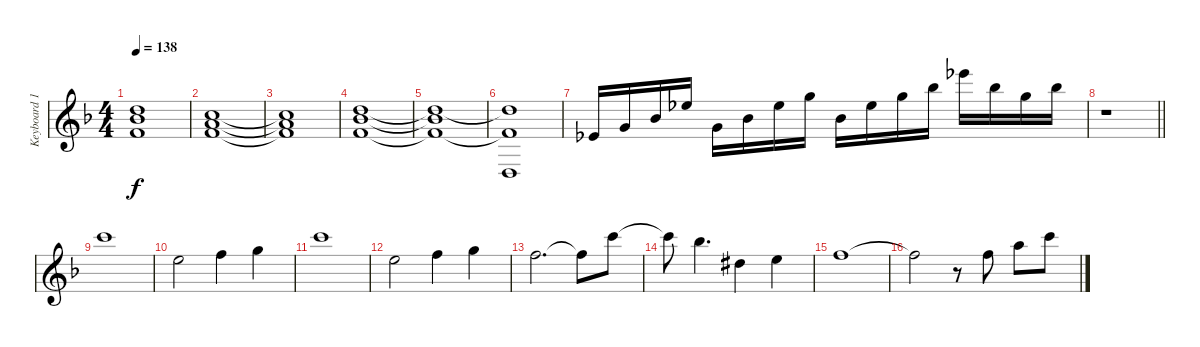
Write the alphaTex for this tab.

\track ("Keyboard 1" "Keyboard 1") {instrument stringensemble1}
\staff {score}
\tuning (E4 B3 G3 D3 A2 E2) {hide}
\ts (4 4)
\tempo 138
\clef g2
\ks f
(10.1 11.2 10.3).1{dy f} |
(8.1 10.2 10.3).1 |
(8.1{t} 10.2{t} 10.3{t}).1 |
(10.1 11.2 10.3).1 |
(10.1{t} 11.2{t} 10.3{t}).1 |
(10.1{t} 10.3{t} 0.4).1 |
4.2.16 3.1.16 6.1.16 11.1.16 8.2.16 6.1.16 11.1.16 15.1.16 15.3.16 16.2.16 15.1.16 18.1.16 23.1.16 23.2.16 24.3.16 23.2.16 |
\barLineRight lightlight
r.1 |
20.1.1{instrument churchorgan} |
21.3.2 22.3.4 20.2.4 |
20.1.1 |
21.3.2 22.3.4 20.2.4 |
22.3.2{d} 22.3{t}.8 20.1.8 |
20.1{t}.8 18.1.4{d} 16.2{acc #}.4 17.2.4 |
18.2.1 |
18.2{t}.2 r.8 18.2.8 17.1.8 20.1.8
